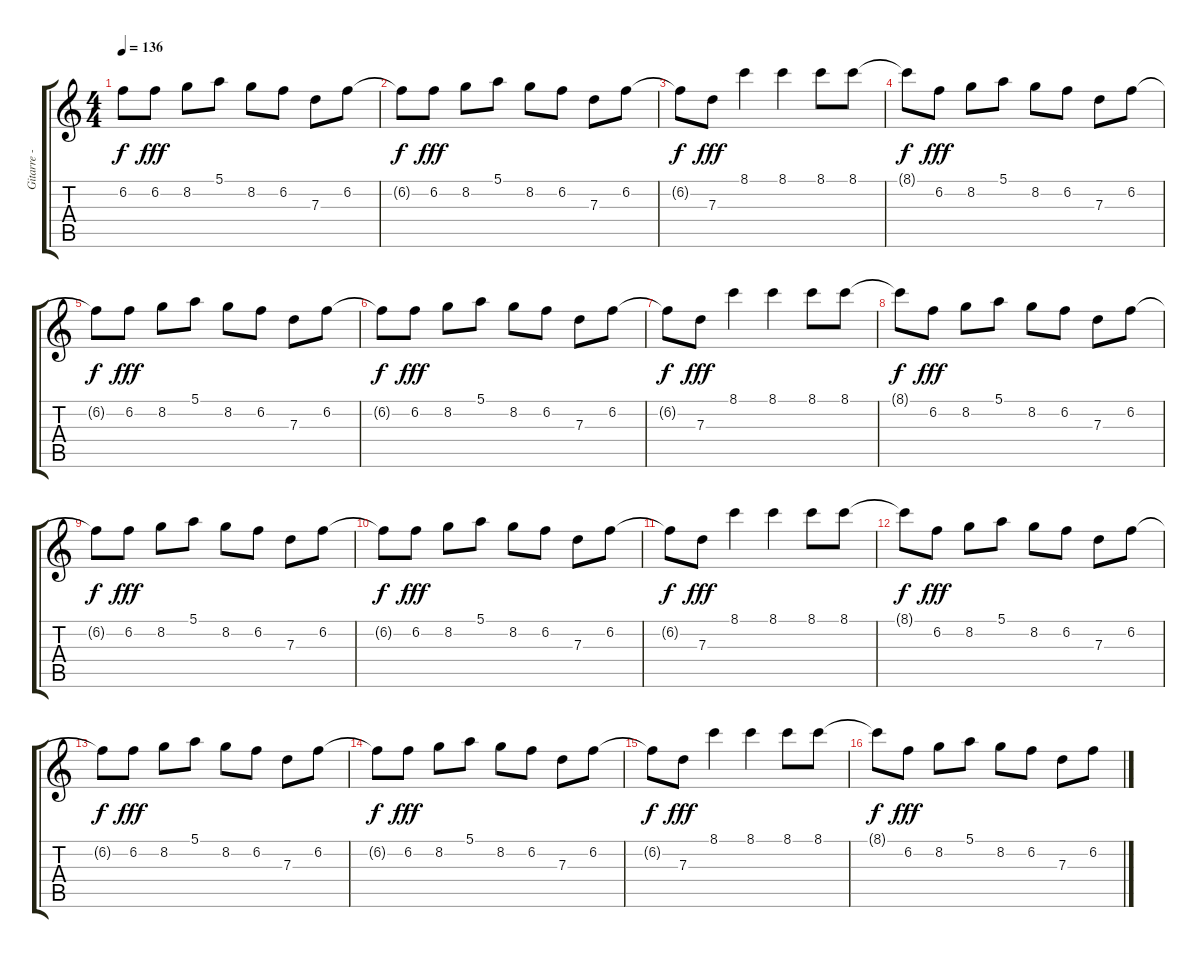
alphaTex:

\track ("Gitarre - Dennis" "Gitarre - ") {instrument distortionguitar}
\staff {score tabs}
\tuning (E4 B3 G3 D3 A2 E2) {hide}
\ts (4 4)
\tempo 136
\clef g2
\ks c
6.2{t}.8{dy f} 6.2.8{dy fff} 8.2.8 5.1.8 8.2.8 6.2.8 7.3.8 6.2.8 |
6.2{t}.8{dy f} 6.2.8{dy fff} 8.2.8 5.1.8 8.2.8 6.2.8 7.3.8 6.2.8 |
6.2{t}.8{dy f} 7.3.8{dy fff} 8.1.4 8.1.4 8.1.8 8.1.8 |
8.1{t}.8{dy f} 6.2.8{dy fff} 8.2.8 5.1.8 8.2.8 6.2.8 7.3.8 6.2.8 |
6.2{t}.8{dy f} 6.2.8{dy fff} 8.2.8 5.1.8 8.2.8 6.2.8 7.3.8 6.2.8 |
6.2{t}.8{dy f} 6.2.8{dy fff} 8.2.8 5.1.8 8.2.8 6.2.8 7.3.8 6.2.8 |
6.2{t}.8{dy f} 7.3.8{dy fff} 8.1.4 8.1.4 8.1.8 8.1.8 |
8.1{t}.8{dy f} 6.2.8{dy fff} 8.2.8 5.1.8 8.2.8 6.2.8 7.3.8 6.2.8 |
6.2{t}.8{dy f} 6.2.8{dy fff} 8.2.8 5.1.8 8.2.8 6.2.8 7.3.8 6.2.8 |
6.2{t}.8{dy f} 6.2.8{dy fff} 8.2.8 5.1.8 8.2.8 6.2.8 7.3.8 6.2.8 |
6.2{t}.8{dy f} 7.3.8{dy fff} 8.1.4 8.1.4 8.1.8 8.1.8 |
8.1{t}.8{dy f} 6.2.8{dy fff} 8.2.8 5.1.8 8.2.8 6.2.8 7.3.8 6.2.8 |
6.2{t}.8{dy f} 6.2.8{dy fff} 8.2.8 5.1.8 8.2.8 6.2.8 7.3.8 6.2.8 |
6.2{t}.8{dy f} 6.2.8{dy fff} 8.2.8 5.1.8 8.2.8 6.2.8 7.3.8 6.2.8 |
6.2{t}.8{dy f} 7.3.8{dy fff} 8.1.4 8.1.4 8.1.8 8.1.8 |
8.1{t}.8{dy f} 6.2.8{dy fff} 8.2.8 5.1.8 8.2.8 6.2.8 7.3.8 6.2.8
